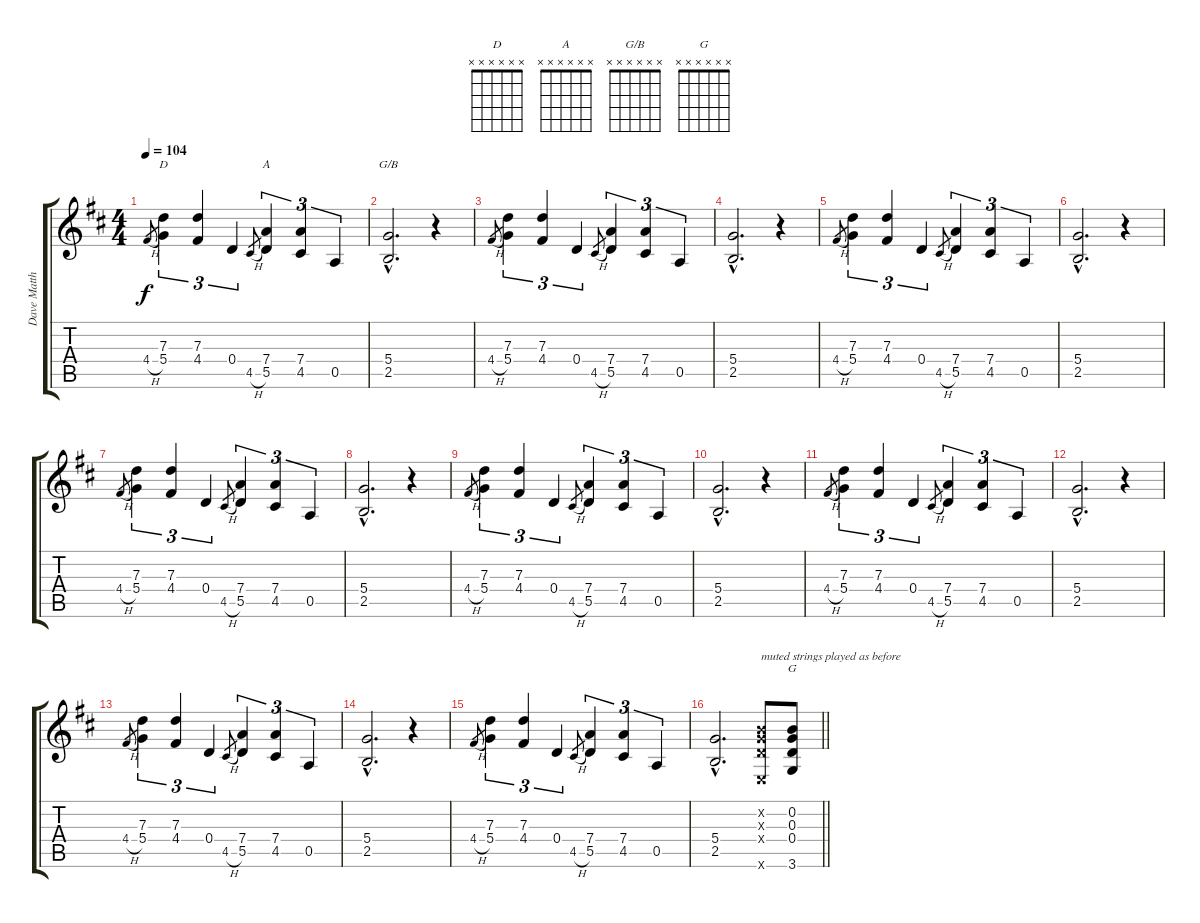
\track ("Dave Matthews" "Dave Matth") {instrument acousticguitarsteel}
\staff {score tabs}
\tuning (E4 B3 G3 D3 A2 E2) {hide}
\chord ("D" x x x x x x)
\chord ("A" x x x x x x)
\chord ("G/B" x x x x x x)
\chord ("G" x x x x x x)
\ts (4 4)
\tempo 104
\clef g2
\ks d
4.4{h}.8{gr dy f} (7.3 5.4).4{tu (3 2) ch "D"} (7.3 4.4).4{tu (3 2)} 0.4.4{tu (3 2)} 4.5{h}.8{gr} (7.4 5.5).4{tu (3 2) ch "A"} (7.4 4.5).4{tu (3 2)} 0.5.4{tu (3 2)} |
(5.4{hac} 2.5{hac}).2{d ch "G/B"} r.4 |
4.4{h}.8{gr} (7.3 5.4).4{tu (3 2)} (7.3 4.4).4{tu (3 2)} 0.4.4{tu (3 2)} 4.5{h}.8{gr} (7.4 5.5).4{tu (3 2)} (7.4 4.5).4{tu (3 2)} 0.5.4{tu (3 2)} |
(5.4{hac} 2.5{hac}).2{d} r.4 |
4.4{h}.8{gr} (7.3 5.4).4{tu (3 2)} (7.3 4.4).4{tu (3 2)} 0.4.4{tu (3 2)} 4.5{h}.8{gr} (7.4 5.5).4{tu (3 2)} (7.4 4.5).4{tu (3 2)} 0.5.4{tu (3 2)} |
(5.4{hac} 2.5{hac}).2{d} r.4 |
4.4{h}.8{gr} (7.3 5.4).4{tu (3 2)} (7.3 4.4).4{tu (3 2)} 0.4.4{tu (3 2)} 4.5{h}.8{gr} (7.4 5.5).4{tu (3 2)} (7.4 4.5).4{tu (3 2)} 0.5.4{tu (3 2)} |
(5.4{hac} 2.5{hac}).2{d} r.4 |
4.4{h}.8{gr} (7.3 5.4).4{tu (3 2)} (7.3 4.4).4{tu (3 2)} 0.4.4{tu (3 2)} 4.5{h}.8{gr} (7.4 5.5).4{tu (3 2)} (7.4 4.5).4{tu (3 2)} 0.5.4{tu (3 2)} |
(5.4{hac} 2.5{hac}).2{d} r.4 |
4.4{h}.8{gr} (7.3 5.4).4{tu (3 2)} (7.3 4.4).4{tu (3 2)} 0.4.4{tu (3 2)} 4.5{h}.8{gr} (7.4 5.5).4{tu (3 2)} (7.4 4.5).4{tu (3 2)} 0.5.4{tu (3 2)} |
(5.4{hac} 2.5{hac}).2{d} r.4 |
4.4{h}.8{gr} (7.3 5.4).4{tu (3 2)} (7.3 4.4).4{tu (3 2)} 0.4.4{tu (3 2)} 4.5{h}.8{gr} (7.4 5.5).4{tu (3 2)} (7.4 4.5).4{tu (3 2)} 0.5.4{tu (3 2)} |
(5.4{hac} 2.5{hac}).2{d} r.4 |
4.4{h}.8{gr} (7.3 5.4).4{tu (3 2)} (7.3 4.4).4{tu (3 2)} 0.4.4{tu (3 2)} 4.5{h}.8{gr} (7.4 5.5).4{tu (3 2)} (7.4 4.5).4{tu (3 2)} 0.5.4{tu (3 2)} |
\barLineRight lightlight
(5.4{hac} 2.5{hac}).2{d volume 0} (0.2{x} 0.3{x} 0.4{x} 0.6{x}).8{txt "muted strings played as before"} (0.2 0.3 0.4 3.6).8{ch "G"}
